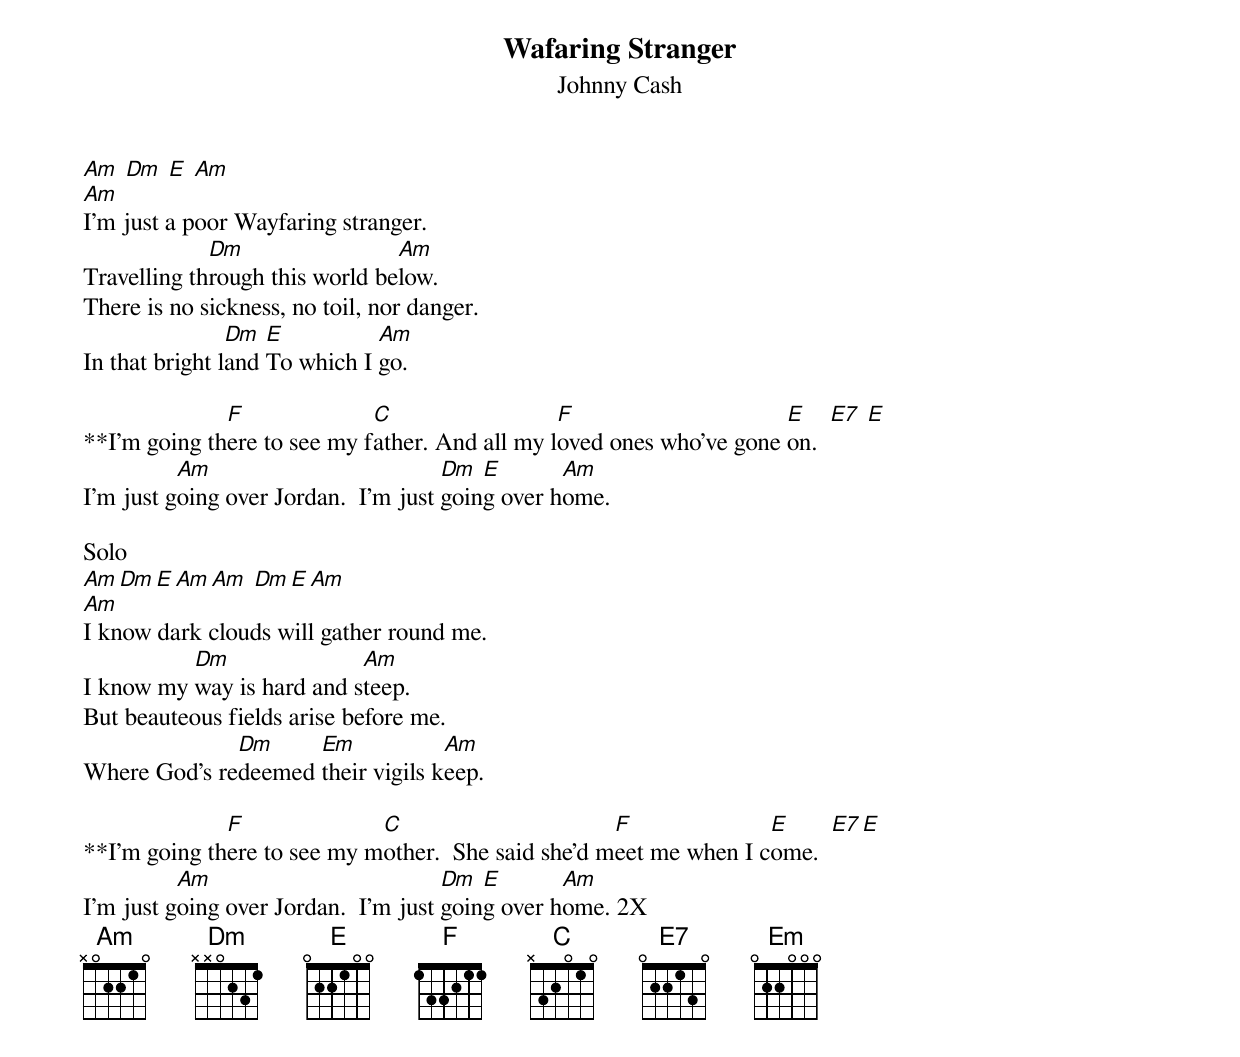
{title:Wafaring Stranger}
{subtitle:Johnny Cash}
[Am] [Dm] [E] [Am]
[Am]I'm just a poor Wayfaring stranger.
Travelling th[Dm]rough this world be[Am]low.
There is no sickness, no toil, nor danger.
In that bright l[Dm]and [E]To which I [Am]go.

**I'm going th[F]ere to see my f[C]ather. And all my l[F]oved ones who've gone [E]on.  [E7] [E]
I'm just g[Am]oing over Jordan.  I'm just [Dm]goin[E]g over h[Am]ome.

Solo
[Am][Dm][E][Am][Am] [Dm][E][Am]
[Am]I know dark clouds will gather round me.
I know my [Dm]way is hard and s[Am]teep.
But beauteous fields arise before me.
Where God's re[Dm]deemed [Em]their vigils k[Am]eep.

**I'm going th[F]ere to see my m[C]other.  She said she'd m[F]eet me when I c[E]ome.  [E7][E]
I'm just g[Am]oing over Jordan.  I'm just [Dm]goin[E]g over h[Am]ome. 2X
